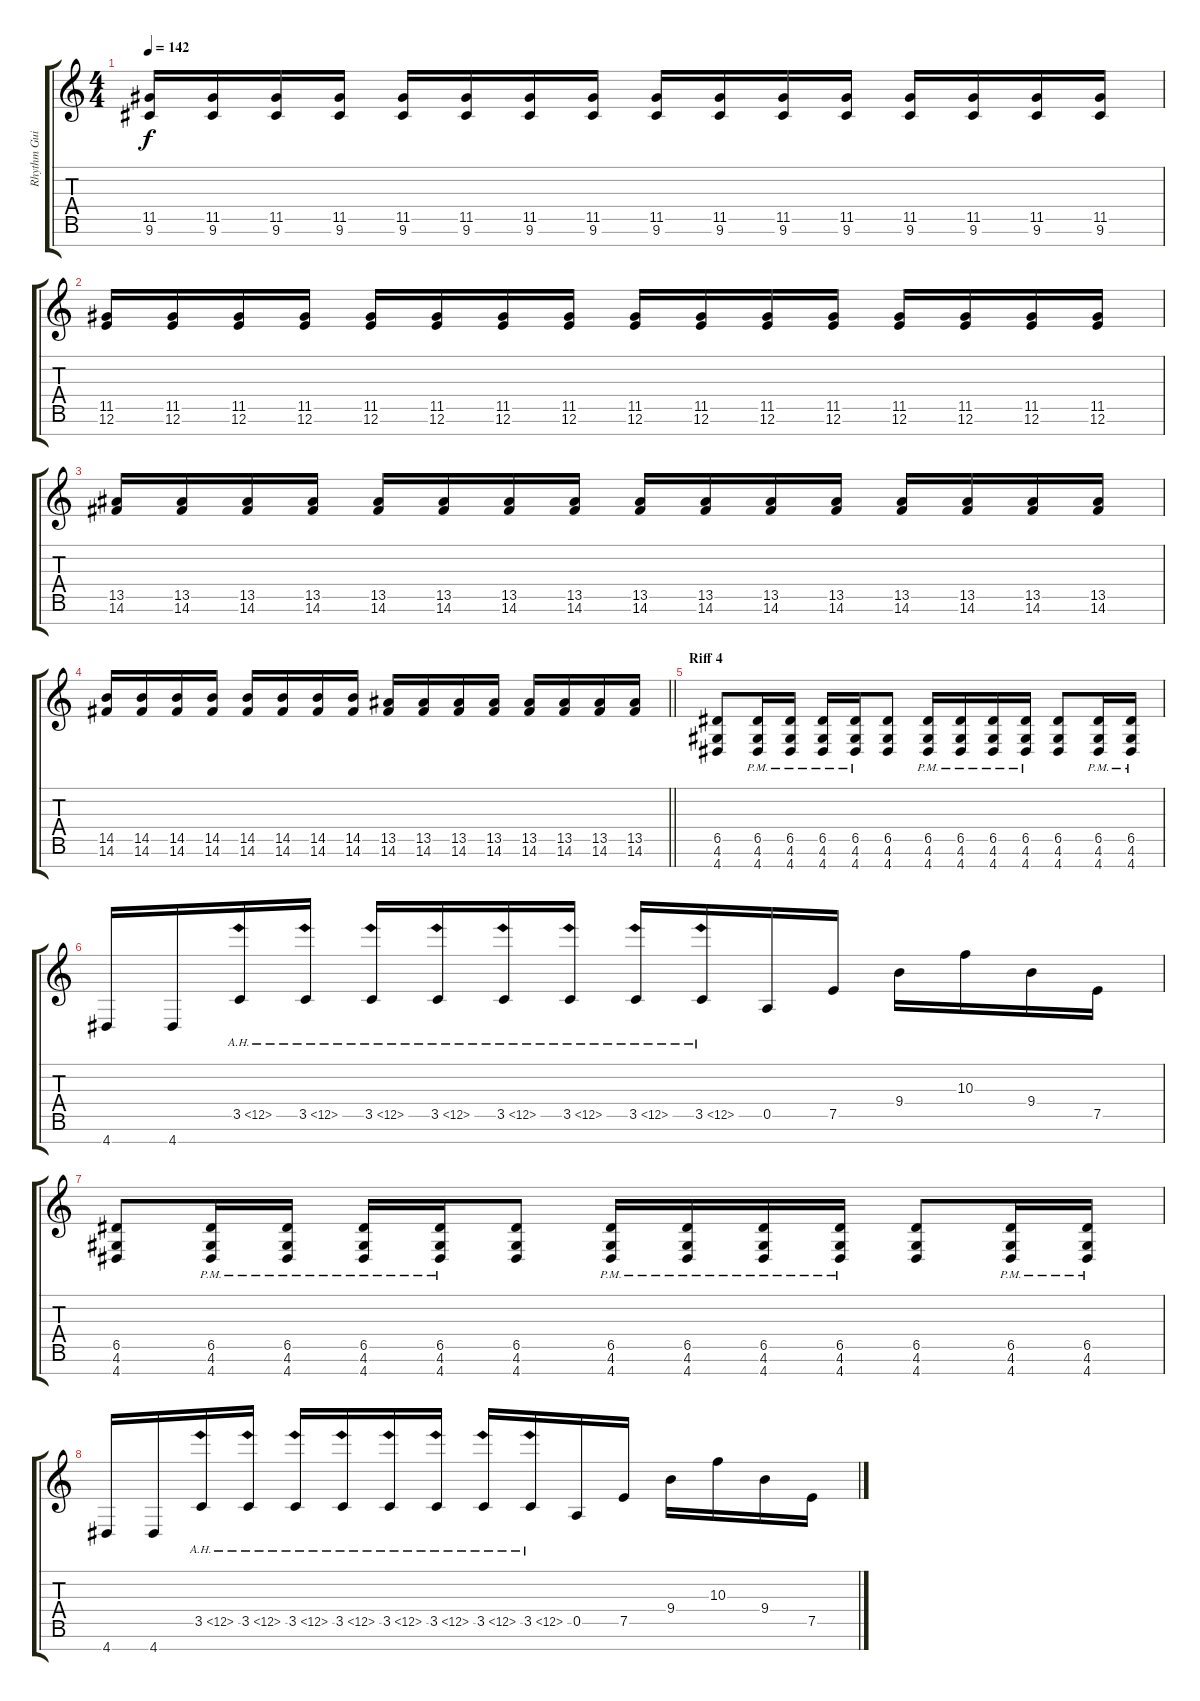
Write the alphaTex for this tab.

\track ("Rhythm Guitar 1" "Rhythm Gui") {instrument distortionguitar}
\staff {score tabs}
\tuning (E4 B3 G3 D3 A2 E2 B1) {hide}
\ts (4 4)
\tempo 142
\clef g2
\ks c
(11.5 9.6).16{dy f} (11.5 9.6).16 (11.5 9.6).16 (11.5 9.6).16 (11.5 9.6).16 (11.5 9.6).16 (11.5 9.6).16 (11.5 9.6).16 (11.5 9.6).16 (11.5 9.6).16 (11.5 9.6).16 (11.5 9.6).16 (11.5 9.6).16 (11.5 9.6).16 (11.5 9.6).16 (11.5 9.6).16 |
(11.5 12.6).16 (11.5 12.6).16 (11.5 12.6).16 (11.5 12.6).16 (11.5 12.6).16 (11.5 12.6).16 (11.5 12.6).16 (11.5 12.6).16 (11.5 12.6).16 (11.5 12.6).16 (11.5 12.6).16 (11.5 12.6).16 (11.5 12.6).16 (11.5 12.6).16 (11.5 12.6).16 (11.5 12.6).16 |
(13.5 14.6).16 (13.5 14.6).16 (13.5 14.6).16 (13.5 14.6).16 (13.5 14.6).16 (13.5 14.6).16 (13.5 14.6).16 (13.5 14.6).16 (13.5 14.6).16 (13.5 14.6).16 (13.5 14.6).16 (13.5 14.6).16 (13.5 14.6).16 (13.5 14.6).16 (13.5 14.6).16 (13.5 14.6).16 |
\barLineRight lightlight
(14.5 14.6).16 (14.5 14.6).16 (14.5 14.6).16 (14.5 14.6).16 (14.5 14.6).16 (14.5 14.6).16 (14.5 14.6).16 (14.5 14.6).16 (13.5 14.6).16 (13.5 14.6).16 (13.5 14.6).16 (13.5 14.6).16 (13.5 14.6).16 (13.5 14.6).16 (13.5 14.6).16 (13.5 14.6).16 |
\section ("" "Riff 4")
(6.5 4.6 4.7).8 (6.5{pm} 4.6{pm} 4.7{pm}).16 (6.5{pm} 4.6{pm} 4.7{pm}).16 (6.5{pm} 4.6{pm} 4.7{pm}).16 (6.5{pm} 4.6{pm} 4.7{pm}).16 (6.5 4.6 4.7).8 (6.5{pm} 4.6{pm} 4.7{pm}).16 (6.5{pm} 4.6{pm} 4.7{pm}).16 (6.5{pm} 4.6{pm} 4.7{pm}).16 (6.5{pm} 4.6{pm} 4.7{pm}).16 (6.5 4.6 4.7).8 (6.5{pm} 4.6{pm} 4.7{pm}).16 (6.5{pm} 4.6{pm} 4.7{pm}).16 |
4.7.16 4.7.16 3.5{ah 9}.16 3.5{ah 9}.16 3.5{ah 9}.16 3.5{ah 9}.16 3.5{ah 9}.16 3.5{ah 9}.16 3.5{ah 9}.16 3.5{ah 9}.16 0.5.16 7.5.16 9.4.16 10.3.16 9.4.16 7.5.16 |
(6.5 4.6 4.7).8 (6.5{pm} 4.6{pm} 4.7{pm}).16 (6.5{pm} 4.6{pm} 4.7{pm}).16 (6.5{pm} 4.6{pm} 4.7{pm}).16 (6.5{pm} 4.6{pm} 4.7{pm}).16 (6.5 4.6 4.7).8 (6.5{pm} 4.6{pm} 4.7{pm}).16 (6.5{pm} 4.6{pm} 4.7{pm}).16 (6.5{pm} 4.6{pm} 4.7{pm}).16 (6.5{pm} 4.6{pm} 4.7{pm}).16 (6.5 4.6 4.7).8 (6.5{pm} 4.6{pm} 4.7{pm}).16 (6.5{pm} 4.6{pm} 4.7{pm}).16 |
4.7.16 4.7.16 3.5{ah 9}.16 3.5{ah 9}.16 3.5{ah 9}.16 3.5{ah 9}.16 3.5{ah 9}.16 3.5{ah 9}.16 3.5{ah 9}.16 3.5{ah 9}.16 0.5.16 7.5.16 9.4.16 10.3.16 9.4.16 7.5.16
